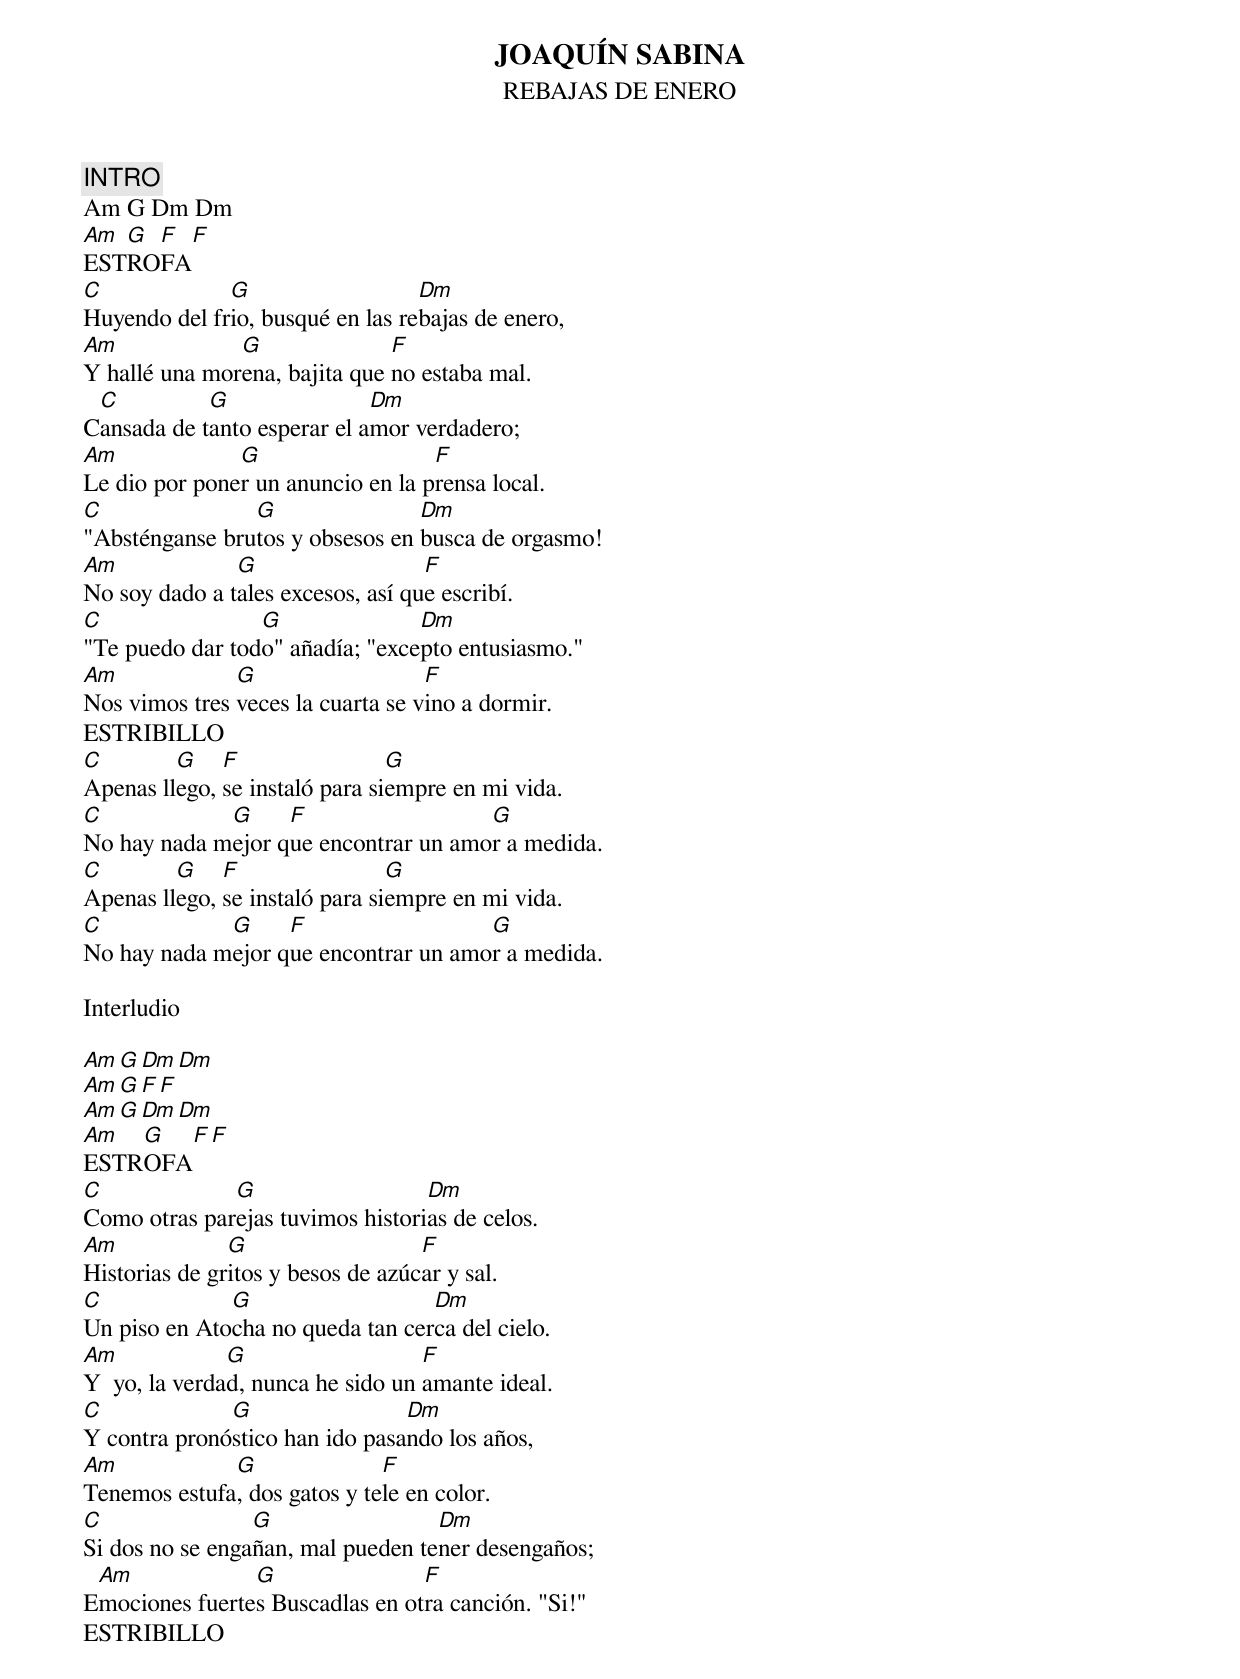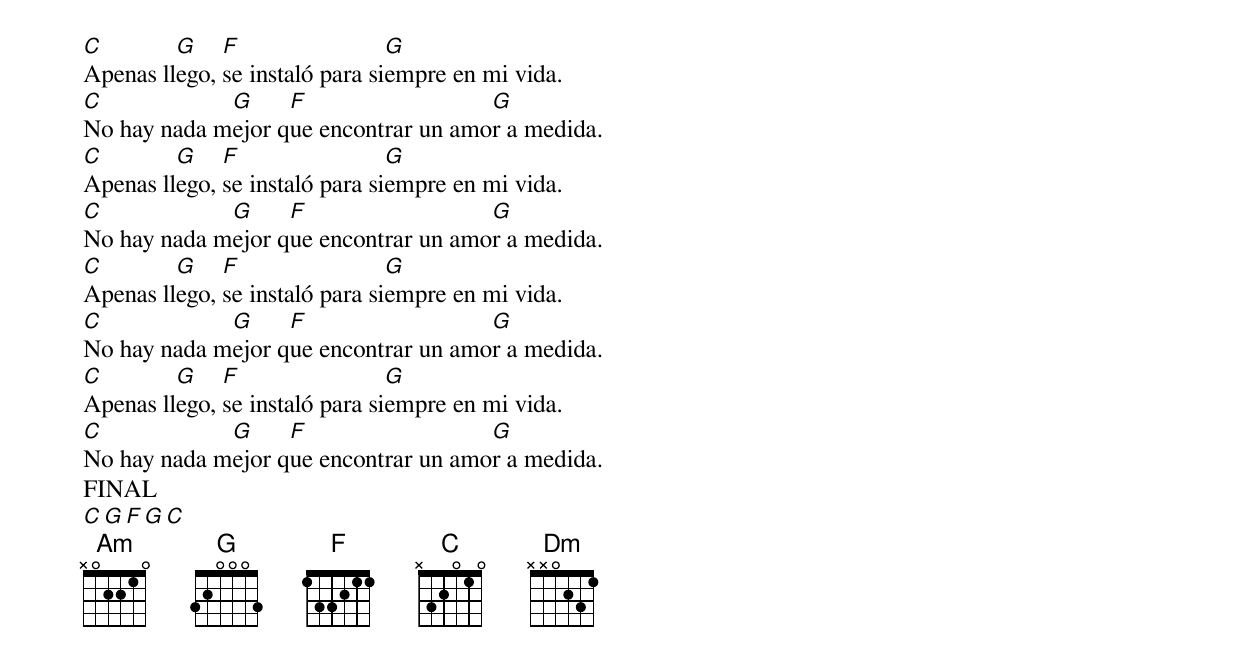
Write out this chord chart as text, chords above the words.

JOAQUÍN SABINA
REBAJAS DE ENERO
INTRO
Am G Dm Dm
Am G F  F
ESTROFA
C             G                   Dm
Huyendo del frio, busqué en las rebajas de enero,
Am             G               F
Y hallé una morena, bajita que no estaba mal.
 C          G                Dm
Cansada de tanto esperar el amor verdadero;
Am             G                   F
Le dio por poner un anuncio en la prensa local.
C               G                Dm
"Absténganse brutos y obsesos en busca de orgasmo!
Am             G                   F
No soy dado a tales excesos, así que escribí.
C                G               Dm
"Te puedo dar todo" añadía; "excepto entusiasmo."
Am             G                   F
Nos vimos tres veces la cuarta se vino a dormir.
ESTRIBILLO
C        G    F                 G
Apenas llego, se instaló para siempre en mi vida.
C            G     F                  G
No hay nada mejor que encontrar un amor a medida.
C        G    F                 G
Apenas llego, se instaló para siempre en mi vida.
C            G     F                  G
No hay nada mejor que encontrar un amor a medida.

Interludio

Am  G  Dm  Dm
Am  G  F   F
Am  G  Dm  Dm
Am  G  F   F
ESTROFA
C             G                   Dm
Como otras parejas tuvimos historias de celos.
Am             G                   F
Historias de gritos y besos de azúcar y sal.
C             G                   Dm
Un piso en Atocha no queda tan cerca del cielo.
Am             G                   F
Y  yo, la verdad, nunca he sido un amante ideal.
C             G                 Dm
Y contra pronóstico han ido pasando los años,
Am            G               F
Tenemos estufa, dos gatos y tele en color.
C                G                 Dm
Si dos no se engañan, mal pueden tener desengaños;
 Am             G                F
Emociones fuertes Buscadlas en otra canción. "Si!"
ESTRIBILLO
C        G    F                 G
Apenas llego, se instaló para siempre en mi vida.
C            G     F                  G
No hay nada mejor que encontrar un amor a medida.
C        G    F                 G
Apenas llego, se instaló para siempre en mi vida.
C            G     F                  G
No hay nada mejor que encontrar un amor a medida.
C        G    F                 G
Apenas llego, se instaló para siempre en mi vida.
C            G     F                  G
No hay nada mejor que encontrar un amor a medida.
C        G    F                 G
Apenas llego, se instaló para siempre en mi vida.
C            G     F                  G
No hay nada mejor que encontrar un amor a medida.
FINAL
C   G   F   G   C
